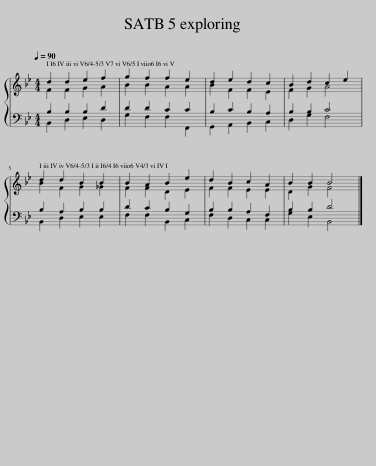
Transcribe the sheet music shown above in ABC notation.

X:1
%%score { ( 1 2 ) | ( 3 4 ) }
L:1/8
Q:1/4=90
M:4/4
I:linebreak $
K:Bb
V:1 treble
V:2 treble
V:3 bass
V:4 bass
V:1
 d2 d2 e2 f2 | g2 f2 f2 e2 | d2 e2 d2 c2 | B2 d2 c2 e2 |$ d2 d2 B2 B2 | %5
 B2 A2 B2 e2 | d2 B2 c2 A2 | B2 B2 B4 |] %8
V:2
 F2 F2 G2 A2 | B2 B2 A2 A2 | B2 F2 F2 E2 | F2 G2 A4 |$ B2 F2 G2 _G2 | %5
 F2 F2 D2 E2 | F2 F2 E2 E2 | D2 G2 F4 |] %8
V:3
 B,2 B,2 B,2 D2 | D2 D2 C2 C2 | B,2 C2 B,2 A,2 | B,2 B,2 C4 |$ B,2 A,2 B,2 B,2 | %5
 D2 C2 B,2 G,2 | B,2 B,2 A,2 F,2 | B,2 B,2 D4 |] %8
V:4
 B,,2 D,2 E,2 D,2 | G,2 F,2 F,2 F,,2 | G,,2 A,,2 B,,2 C,2 | D,2 G,2 F,4 |$ B,,2 D,2 E,2 E,2 | %5
 F,2 F,2 B,,2 C,2 | F,2 D,2 C,2 C,2 | G,2 E,2 B,,4 |] %8
